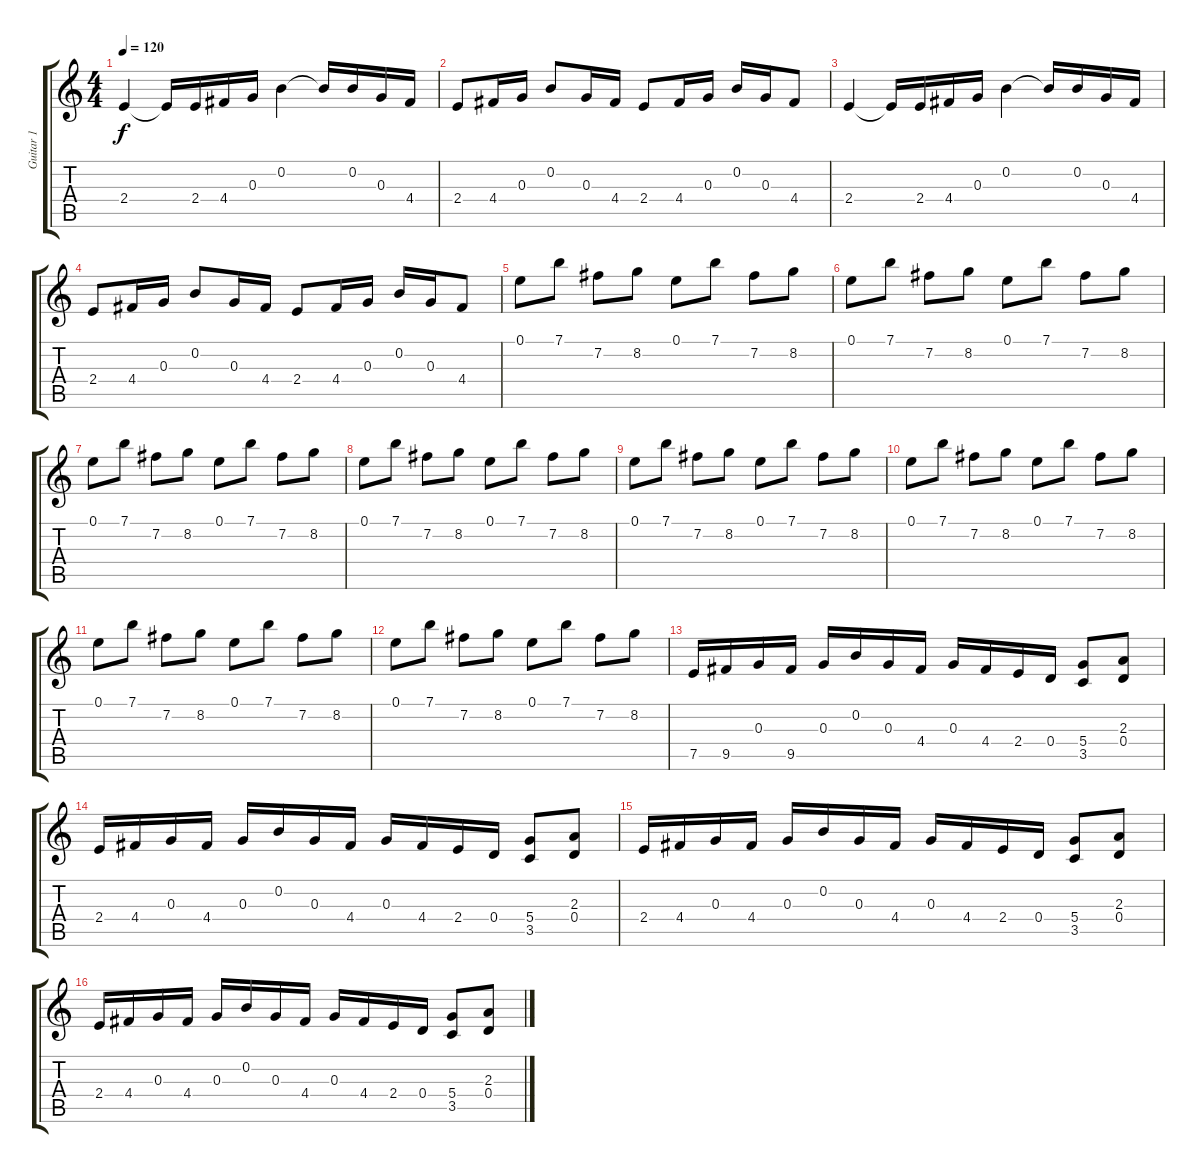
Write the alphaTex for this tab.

\track ("Guitar 1" "Guitar 1") {instrument overdrivenguitar}
\staff {score tabs}
\tuning (E4 B3 G3 D3 A2 E2) {hide}
\ts (4 4)
\tempo 120
\clef g2
\ks c
2.4.4{dy f} 2.4{t}.16 2.4.16 4.4.16 0.3.16 0.2.4 0.2{t}.16 0.2.16 0.3.16 4.4.16 |
2.4.8 4.4.16 0.3.16 0.2.8 0.3.16 4.4.16 2.4.8 4.4.16 0.3.16 0.2.16 0.3.16 4.4.8 |
2.4.4 2.4{t}.16 2.4.16 4.4.16 0.3.16 0.2.4 0.2{t}.16 0.2.16 0.3.16 4.4.16 |
2.4.8 4.4.16 0.3.16 0.2.8 0.3.16 4.4.16 2.4.8 4.4.16 0.3.16 0.2.16 0.3.16 4.4.8 |
0.1.8 7.1.8 7.2.8 8.2.8 0.1.8 7.1.8 7.2.8 8.2.8 |
0.1.8 7.1.8 7.2.8 8.2.8 0.1.8 7.1.8 7.2.8 8.2.8 |
0.1.8 7.1.8 7.2.8 8.2.8 0.1.8 7.1.8 7.2.8 8.2.8 |
0.1.8 7.1.8 7.2.8 8.2.8 0.1.8 7.1.8 7.2.8 8.2.8 |
0.1.8 7.1.8 7.2.8 8.2.8 0.1.8 7.1.8 7.2.8 8.2.8 |
0.1.8 7.1.8 7.2.8 8.2.8 0.1.8 7.1.8 7.2.8 8.2.8 |
0.1.8 7.1.8 7.2.8 8.2.8 0.1.8 7.1.8 7.2.8 8.2.8 |
0.1.8 7.1.8 7.2.8 8.2.8 0.1.8 7.1.8 7.2.8 8.2.8 |
7.5.16 9.5.16 0.3.16 9.5.16 0.3.16 0.2.16 0.3.16 4.4.16 0.3.16 4.4.16 2.4.16 0.4.16 (5.4 3.5).8 (2.3 0.4).8 |
2.4.16 4.4.16 0.3.16 4.4.16 0.3.16 0.2.16 0.3.16 4.4.16 0.3.16 4.4.16 2.4.16 0.4.16 (5.4 3.5).8 (2.3 0.4).8 |
2.4.16 4.4.16 0.3.16 4.4.16 0.3.16 0.2.16 0.3.16 4.4.16 0.3.16 4.4.16 2.4.16 0.4.16 (5.4 3.5).8 (2.3 0.4).8 |
2.4.16 4.4.16 0.3.16 4.4.16 0.3.16 0.2.16 0.3.16 4.4.16 0.3.16 4.4.16 2.4.16 0.4.16 (5.4 3.5).8 (2.3 0.4).8
